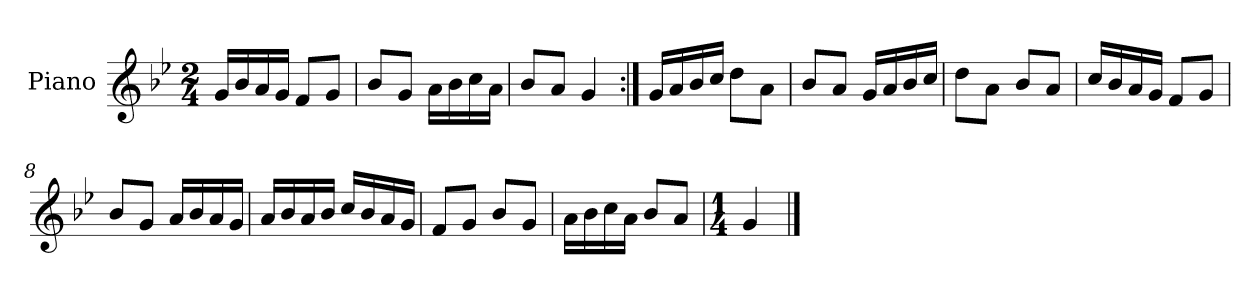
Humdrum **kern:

**kern
*part1
*staff1
*I"Piano
*I'Pno.
*clefG2
*k[b-e-]
*M2/4
=1
16g/LL
16b-/
16a/
16g/JJ
8f/L
8g/J
=2
8b-/L
8g/J
16a\LL
16b-\
16cc\
16a\JJ
=3
8b-/L
8a/J
4g/
=4:|!
16g/LL
16a/
16b-/
16cc/JJ
8dd\L
8a\J
=5
8b-/L
8a/J
16g/LL
16a/
16b-/
16cc/JJ
=6
8dd\L
8a\J
8b-/L
8a/J
=7
16cc/LL
16b-/
16a/
16g/JJ
8f/L
8g/J
!!LO:LB:g=z
=8
8b-/L
8g/J
16a/LL
16b-/
16a/
16g/JJ
=9
16a/LL
16b-/
16a/
16b-/JJ
16cc/LL
16b-/
16a/
16g/JJ
=10
8f/L
8g/J
8b-/L
8g/J
=11
16a\LL
16b-\
16cc\
16a\JJ
8b-/L
8a/J
=12
*M1/4
4g/
==
*-
